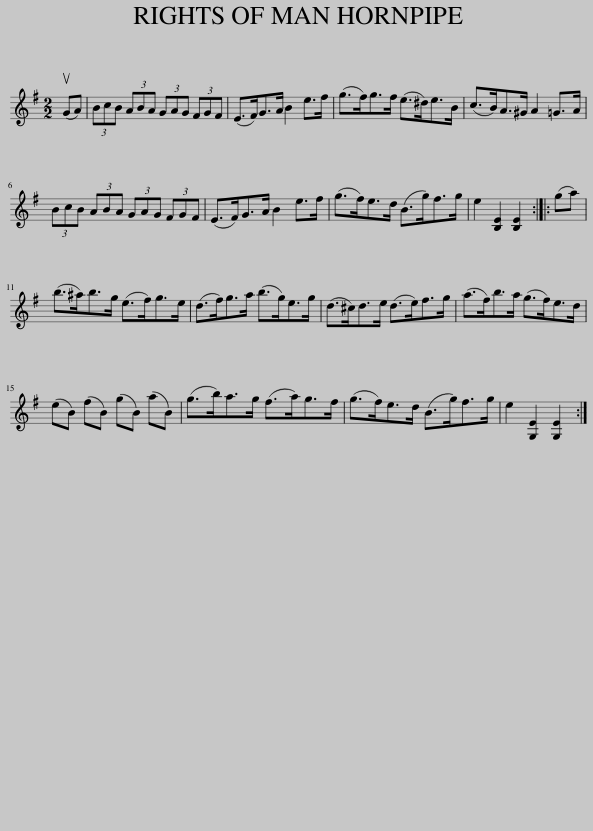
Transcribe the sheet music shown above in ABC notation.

X:1
L:1/8
M:2/2
I:linebreak $
K:Emin
V:1 treble
V:1
 (uGA) | (3BcB (3ABA (3GAG (3FGF | (E>F)G>A B2 e>f | (g>f)g>f (e>^d)e>B | (c>B)A>^G A2 =G>A |$ %5
 (3BcB (3ABA (3GAG (3FGF | (E>F)G>A B2 e>f | (g>f)e>d (B>g)f>g | e2 [B,E]2 [B,E]2 :: (ga) |$ %10
 (b>^a)b>g (e>f)g>e | (d>f)g>a (b>g)e>g | (d>^c)d>e (d>e)f>g | (a>f)b>a (g>f)e>d |$ (eB) (fB) (gB) (aB) | %15
 (g>b)a>g (f>a)g>f | (g>f)e>d (B>g)f>g | e2 [G,E]2 [G,E]2 :| %18
